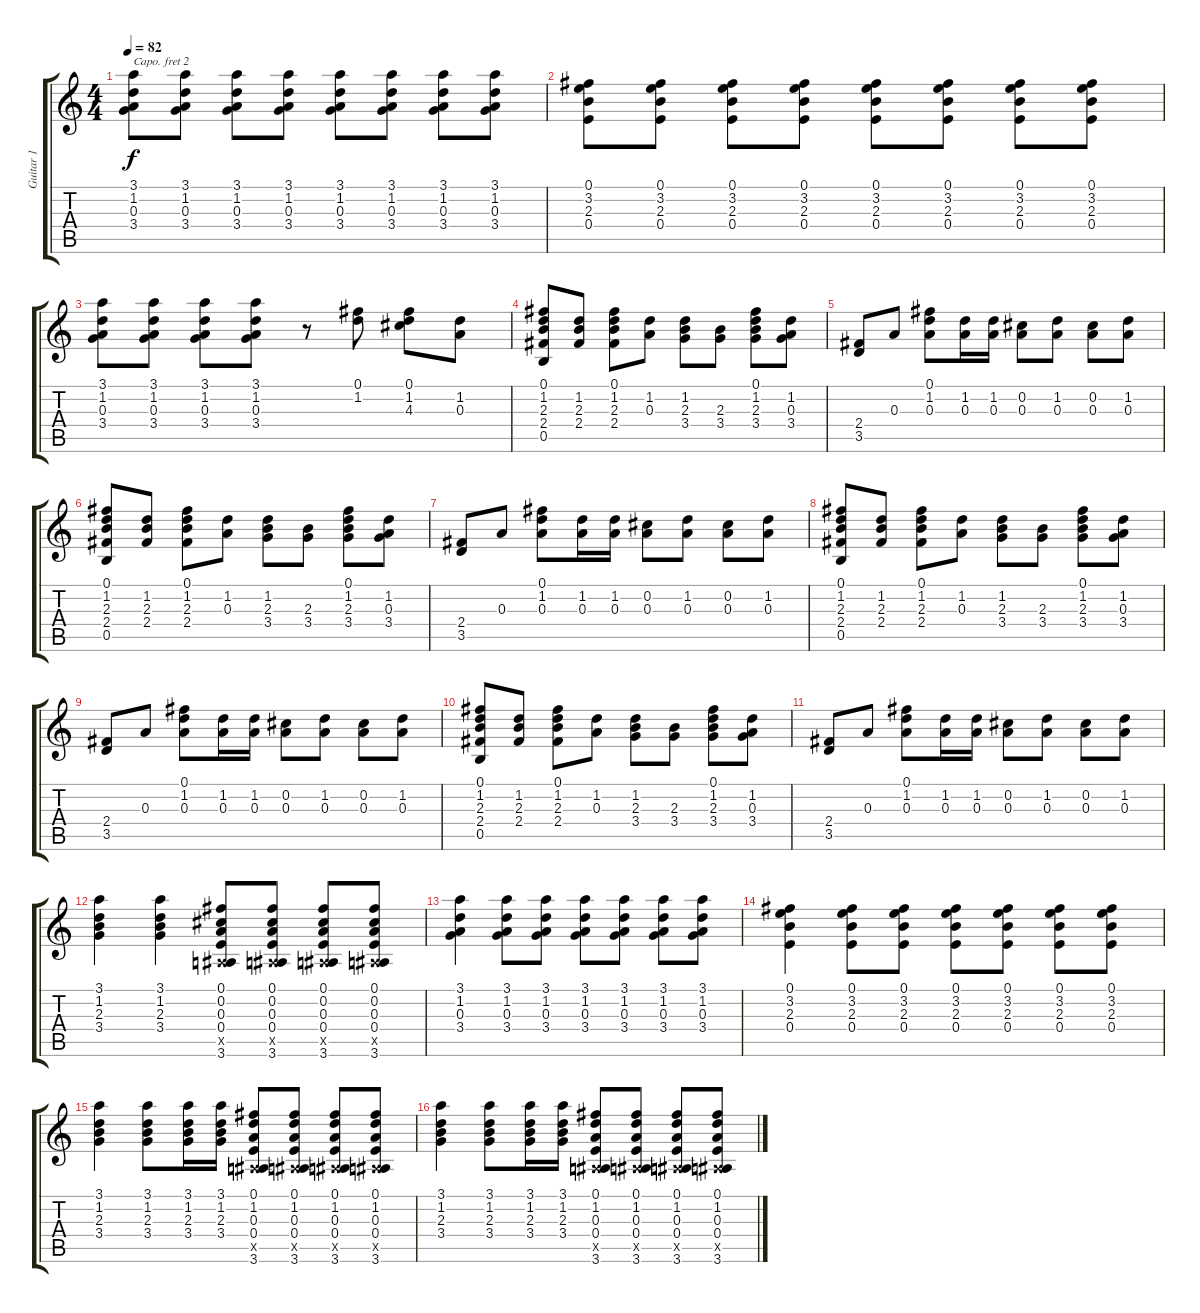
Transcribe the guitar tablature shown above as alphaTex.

\track ("Guitar 1" "Guitar 1") {instrument acousticguitarnylon}
\staff {score tabs}
\capo 2
\tuning (E4 B3 G3 D3 A2 E2) {hide}
\ts (4 4)
\tempo 82
\clef g2
\ks c
(3.1 1.2 0.3 3.4).8{dy f} (3.1 1.2 0.3 3.4).8 (3.1 1.2 0.3 3.4).8 (3.1 1.2 0.3 3.4).8 (3.1 1.2 0.3 3.4).8 (3.1 1.2 0.3 3.4).8 (3.1 1.2 0.3 3.4).8 (3.1 1.2 0.3 3.4).8 |
(0.1 3.2 2.3 0.4).8 (0.1 3.2 2.3 0.4).8 (0.1 3.2 2.3 0.4).8 (0.1 3.2 2.3 0.4).8 (0.1 3.2 2.3 0.4).8 (0.1 3.2 2.3 0.4).8 (0.1 3.2 2.3 0.4).8 (0.1 3.2 2.3 0.4).8 |
(3.1 1.2 0.3 3.4).8 (3.1 1.2 0.3 3.4).8 (3.1 1.2 0.3 3.4).8 (3.1 1.2 0.3 3.4).8 r.8 (0.1 1.2).8 (0.1 1.2 4.3).8 (1.2 0.3).8 |
(0.1 1.2 2.3 2.4 0.5).8 (1.2 2.3 2.4).8 (0.1 1.2 2.3 2.4).8 (1.2 0.3).8 (1.2 2.3 3.4).8 (2.3 3.4).8 (0.1 1.2 2.3 3.4).8 (1.2 0.3 3.4).8 |
(2.4 3.5).8 0.3.8 (0.1 1.2 0.3).8 (1.2 0.3).16 (1.2 0.3).16 (0.2 0.3).8 (1.2 0.3).8 (0.2 0.3).8 (1.2 0.3).8 |
(0.1 1.2 2.3 2.4 0.5).8 (1.2 2.3 2.4).8 (0.1 1.2 2.3 2.4).8 (1.2 0.3).8 (1.2 2.3 3.4).8 (2.3 3.4).8 (0.1 1.2 2.3 3.4).8 (1.2 0.3 3.4).8 |
(2.4 3.5).8 0.3.8 (0.1 1.2 0.3).8 (1.2 0.3).16 (1.2 0.3).16 (0.2 0.3).8 (1.2 0.3).8 (0.2 0.3).8 (1.2 0.3).8 |
(0.1 1.2 2.3 2.4 0.5).8 (1.2 2.3 2.4).8 (0.1 1.2 2.3 2.4).8 (1.2 0.3).8 (1.2 2.3 3.4).8 (2.3 3.4).8 (0.1 1.2 2.3 3.4).8 (1.2 0.3 3.4).8 |
(2.4 3.5).8 0.3.8 (0.1 1.2 0.3).8 (1.2 0.3).16 (1.2 0.3).16 (0.2 0.3).8 (1.2 0.3).8 (0.2 0.3).8 (1.2 0.3).8 |
(0.1 1.2 2.3 2.4 0.5).8 (1.2 2.3 2.4).8 (0.1 1.2 2.3 2.4).8 (1.2 0.3).8 (1.2 2.3 3.4).8 (2.3 3.4).8 (0.1 1.2 2.3 3.4).8 (1.2 0.3 3.4).8 |
(2.4 3.5).8 0.3.8 (0.1 1.2 0.3).8 (1.2 0.3).16 (1.2 0.3).16 (0.2 0.3).8 (1.2 0.3).8 (0.2 0.3).8 (1.2 0.3).8 |
(3.1 1.2 2.3 3.4).4 (3.1 1.2 2.3 3.4).4 (0.1 0.2 0.3 0.4 -1.5{x} 3.6).8 (0.1 0.2 0.3 0.4 -1.5{x} 3.6).8 (0.1 0.2 0.3 0.4 -1.5{x} 3.6).8 (0.1 0.2 0.3 0.4 -1.5{x} 3.6).8 |
(3.1 1.2 0.3 3.4).4 (3.1 1.2 0.3 3.4).8 (3.1 1.2 0.3 3.4).8 (3.1 1.2 0.3 3.4).8 (3.1 1.2 0.3 3.4).8 (3.1 1.2 0.3 3.4).8 (3.1 1.2 0.3 3.4).8 |
(0.1 3.2 2.3 0.4).4 (0.1 3.2 2.3 0.4).8 (0.1 3.2 2.3 0.4).8 (0.1 3.2 2.3 0.4).8 (0.1 3.2 2.3 0.4).8 (0.1 3.2 2.3 0.4).8 (0.1 3.2 2.3 0.4).8 |
(3.1 1.2 2.3 3.4).4 (3.1 1.2 2.3 3.4).8 (3.1 1.2 2.3 3.4).16 (3.1 1.2 2.3 3.4).16 (0.1 1.2 0.3 0.4 -1.5{x} 3.6).8 (0.1 1.2 0.3 0.4 -1.5{x} 3.6).8 (0.1 1.2 0.3 0.4 -1.5{x} 3.6).8 (0.1 1.2 0.3 0.4 -1.5{x} 3.6).8 |
(3.1 1.2 2.3 3.4).4 (3.1 1.2 2.3 3.4).8 (3.1 1.2 2.3 3.4).16 (3.1 1.2 2.3 3.4).16 (0.1 1.2 0.3 0.4 -1.5{x} 3.6).8 (0.1 1.2 0.3 0.4 -1.5{x} 3.6).8 (0.1 1.2 0.3 0.4 -1.5{x} 3.6).8 (0.1 1.2 0.3 0.4 -1.5{x} 3.6).8
